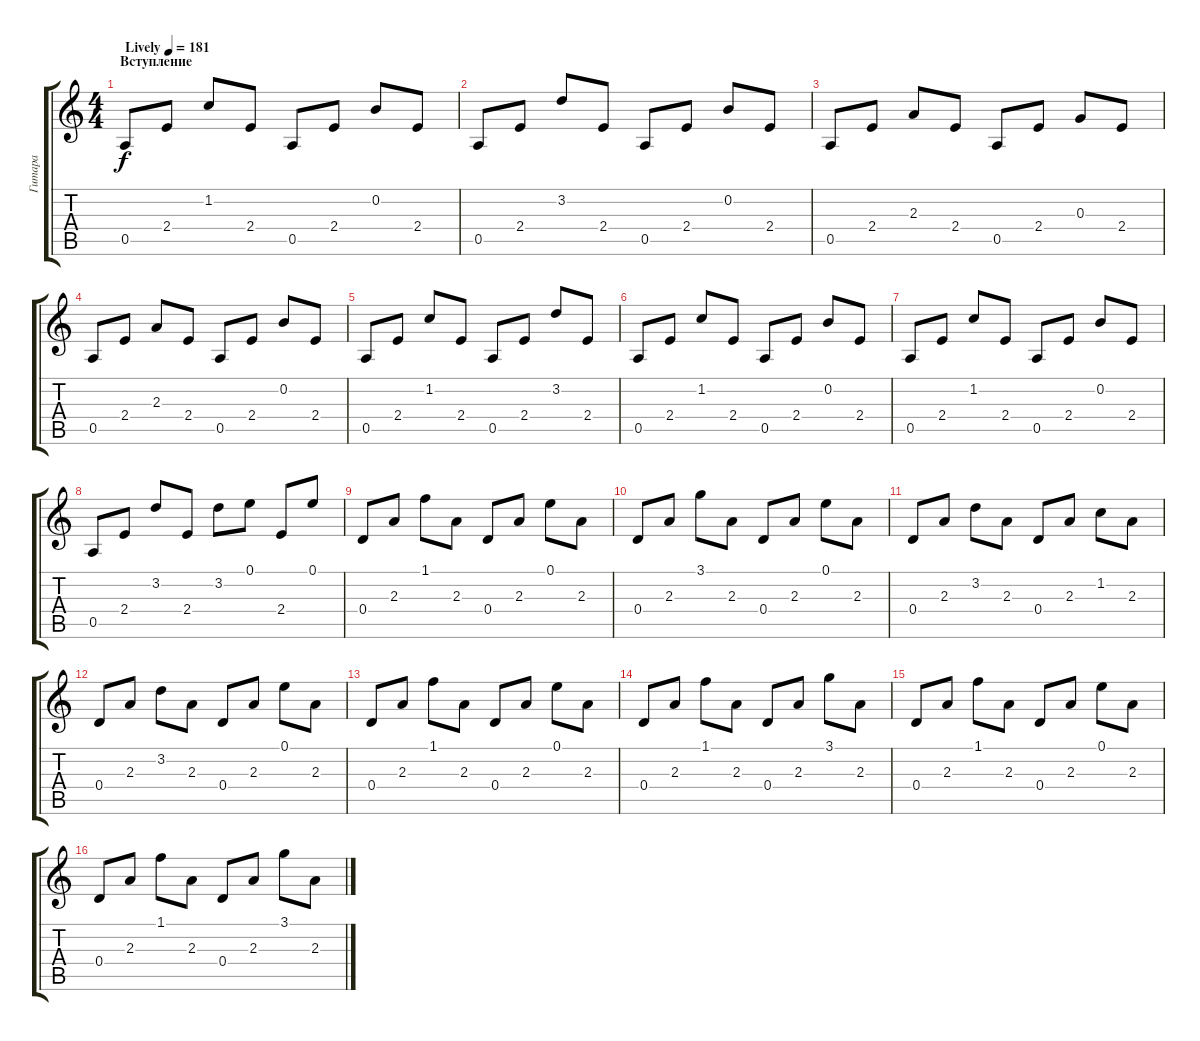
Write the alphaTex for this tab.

\track ("Гитара" "Гитара") {instrument acousticguitarsteel}
\staff {score tabs}
\tuning (E4 B3 G3 D3 A2 E2) {hide}
\ts (4 4)
\section ("" "Вступление")
\tempo (181 "Lively")
\clef g2
\ks c
0.5.8{dy f instrument acousticguitarsteel} 2.4.8 1.2.8 2.4.8 0.5.8 2.4.8 0.2.8 2.4.8 |
0.5.8 2.4.8 3.2.8 2.4.8 0.5.8 2.4.8 0.2.8 2.4.8 |
0.5.8 2.4.8 2.3.8 2.4.8 0.5.8 2.4.8 0.3.8 2.4.8 |
0.5.8 2.4.8 2.3.8 2.4.8 0.5.8 2.4.8 0.2.8 2.4.8 |
0.5.8 2.4.8 1.2.8 2.4.8 0.5.8 2.4.8 3.2.8 2.4.8 |
0.5.8 2.4.8 1.2.8 2.4.8 0.5.8 2.4.8 0.2.8 2.4.8 |
0.5.8 2.4.8 1.2.8 2.4.8 0.5.8 2.4.8 0.2.8 2.4.8 |
0.5.8 2.4.8 3.2.8 2.4.8 3.2.8 0.1.8 2.4.8 0.1.8 |
0.4.8 2.3.8 1.1.8 2.3.8 0.4.8 2.3.8 0.1.8 2.3.8 |
0.4.8 2.3.8 3.1.8 2.3.8 0.4.8 2.3.8 0.1.8 2.3.8 |
0.4.8 2.3.8 3.2.8 2.3.8 0.4.8 2.3.8 1.2.8 2.3.8 |
0.4.8 2.3.8 3.2.8 2.3.8 0.4.8 2.3.8 0.1.8 2.3.8 |
0.4.8 2.3.8 1.1.8 2.3.8 0.4.8 2.3.8 0.1.8 2.3.8 |
0.4.8 2.3.8 1.1.8 2.3.8 0.4.8 2.3.8 3.1.8 2.3.8 |
0.4.8 2.3.8 1.1.8 2.3.8 0.4.8 2.3.8 0.1.8 2.3.8 |
0.4.8 2.3.8 1.1.8 2.3.8 0.4.8 2.3.8 3.1.8 2.3.8
